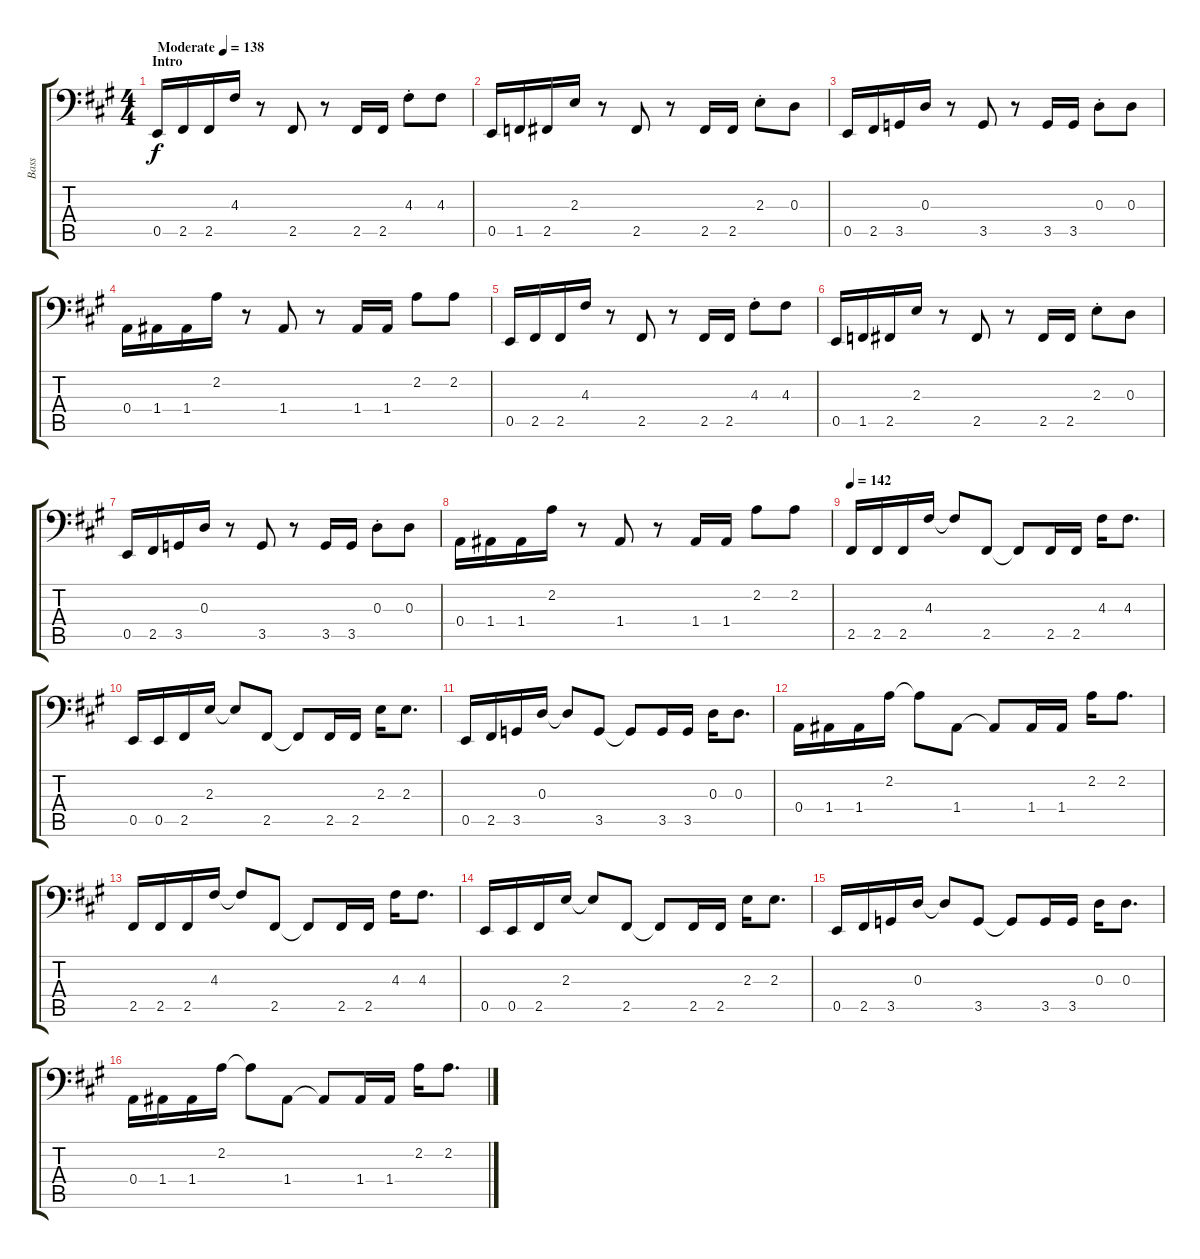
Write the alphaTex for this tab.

\track ("Bass" "Bass") {instrument electricbassfinger}
\staff {score tabs}
\tuning (B2 G2 D2 A1 E1 B0) {hide}
\ts (4 4)
\section ("" "Intro")
\tempo (138 "Moderate")
\clef f4
\ks a
0.5.16{dy f instrument electricbassfinger} 2.5.16 2.5.16 4.3.16 r.8 2.5.8 r.8 2.5.16 2.5.16 4.3{st}.8 4.3.8 |
0.5.16 1.5.16 2.5.16 2.3.16 r.8 2.5.8 r.8 2.5.16 2.5.16 2.3{st}.8 0.3.8 |
0.5.16 2.5.16 3.5.16 0.3.16 r.8 3.5.8 r.8 3.5.16 3.5.16 0.3{st}.8 0.3.8 |
0.4.16 1.4.16 1.4.16 2.2.16 r.8 1.4.8 r.8 1.4.16 1.4.16 2.2.8 2.2.8 |
0.5.16 2.5.16 2.5.16 4.3.16 r.8 2.5.8 r.8 2.5.16 2.5.16 4.3{st}.8 4.3.8 |
0.5.16 1.5.16 2.5.16 2.3.16 r.8 2.5.8 r.8 2.5.16 2.5.16 2.3{st}.8 0.3.8 |
0.5.16 2.5.16 3.5.16 0.3.16 r.8 3.5.8 r.8 3.5.16 3.5.16 0.3{st}.8 0.3.8 |
0.4.16 1.4.16 1.4.16 2.2.16 r.8 1.4.8 r.8 1.4.16 1.4.16 2.2.8 2.2.8 |
\tempo 142
2.5.16 2.5.16 2.5.16 4.3.16 4.3{t}.8 2.5.8 2.5{t}.8 2.5.16 2.5.16 4.3.16 4.3.8{d} |
0.5.16 0.5.16 2.5.16 2.3.16 2.3{t}.8 2.5.8 2.5{t}.8 2.5.16 2.5.16 2.3.16 2.3.8{d} |
0.5.16 2.5.16 3.5.16 0.3.16 0.3{t}.8 3.5.8 3.5{t}.8 3.5.16 3.5.16 0.3.16 0.3.8{d} |
0.4.16 1.4.16 1.4.16 2.2.16 2.2{t}.8 1.4.8 1.4{t}.8 1.4.16 1.4.16 2.2.16 2.2.8{d} |
2.5.16 2.5.16 2.5.16 4.3.16 4.3{t}.8 2.5.8 2.5{t}.8 2.5.16 2.5.16 4.3.16 4.3.8{d} |
0.5.16 0.5.16 2.5.16 2.3.16 2.3{t}.8 2.5.8 2.5{t}.8 2.5.16 2.5.16 2.3.16 2.3.8{d} |
0.5.16 2.5.16 3.5.16 0.3.16 0.3{t}.8 3.5.8 3.5{t}.8 3.5.16 3.5.16 0.3.16 0.3.8{d} |
0.4.16 1.4.16 1.4.16 2.2.16 2.2{t}.8 1.4.8 1.4{t}.8 1.4.16 1.4.16 2.2.16 2.2.8{d}
